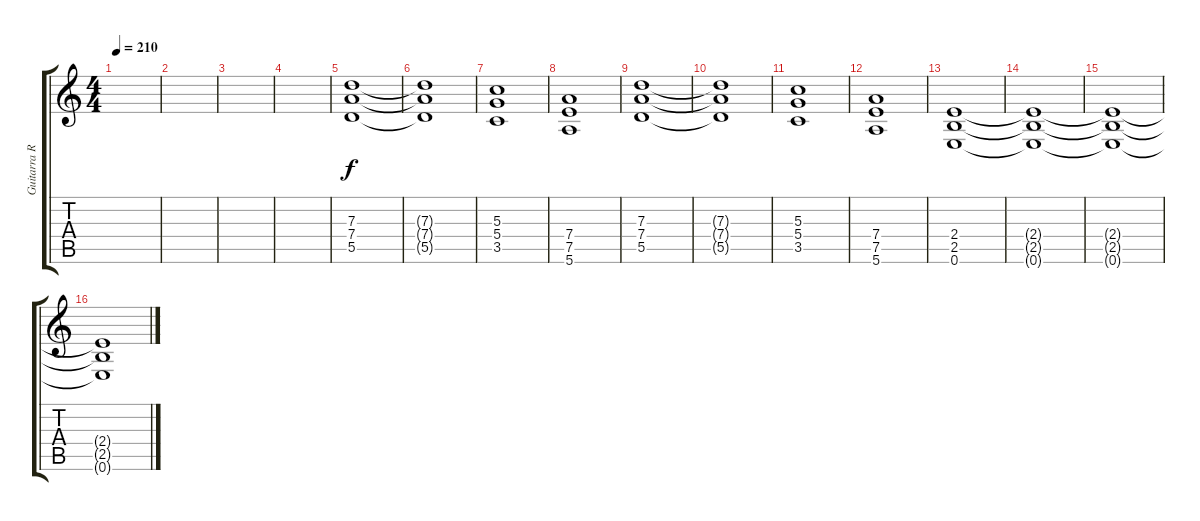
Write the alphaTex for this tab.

\track ("Guitarra Ritmica (Ciro)" "Guitarra R") {instrument overdrivenguitar}
\staff {score tabs}
\tuning (E4 B3 G3 D3 A2 E2) {hide}
\ts (4 4)
\tempo 210
\clef g2
\ks c
|
|
|
|
(7.3 7.4 5.5).1 |
(7.3{t} 7.4{t} 5.5{t}).1 |
(5.3 5.4 3.5).1 |
(7.4 7.5 5.6).1 |
(7.3 7.4 5.5).1 |
(7.3{t} 7.4{t} 5.5{t}).1 |
(5.3 5.4 3.5).1 |
(7.4 7.5 5.6).1 |
(2.4 2.5 0.6).1 |
(2.4{t} 2.5{t} 0.6{t}).1 |
(2.4{t} 2.5{t} 0.6{t}).1 |
(2.4{t} 2.5{t} 0.6{t}).1
